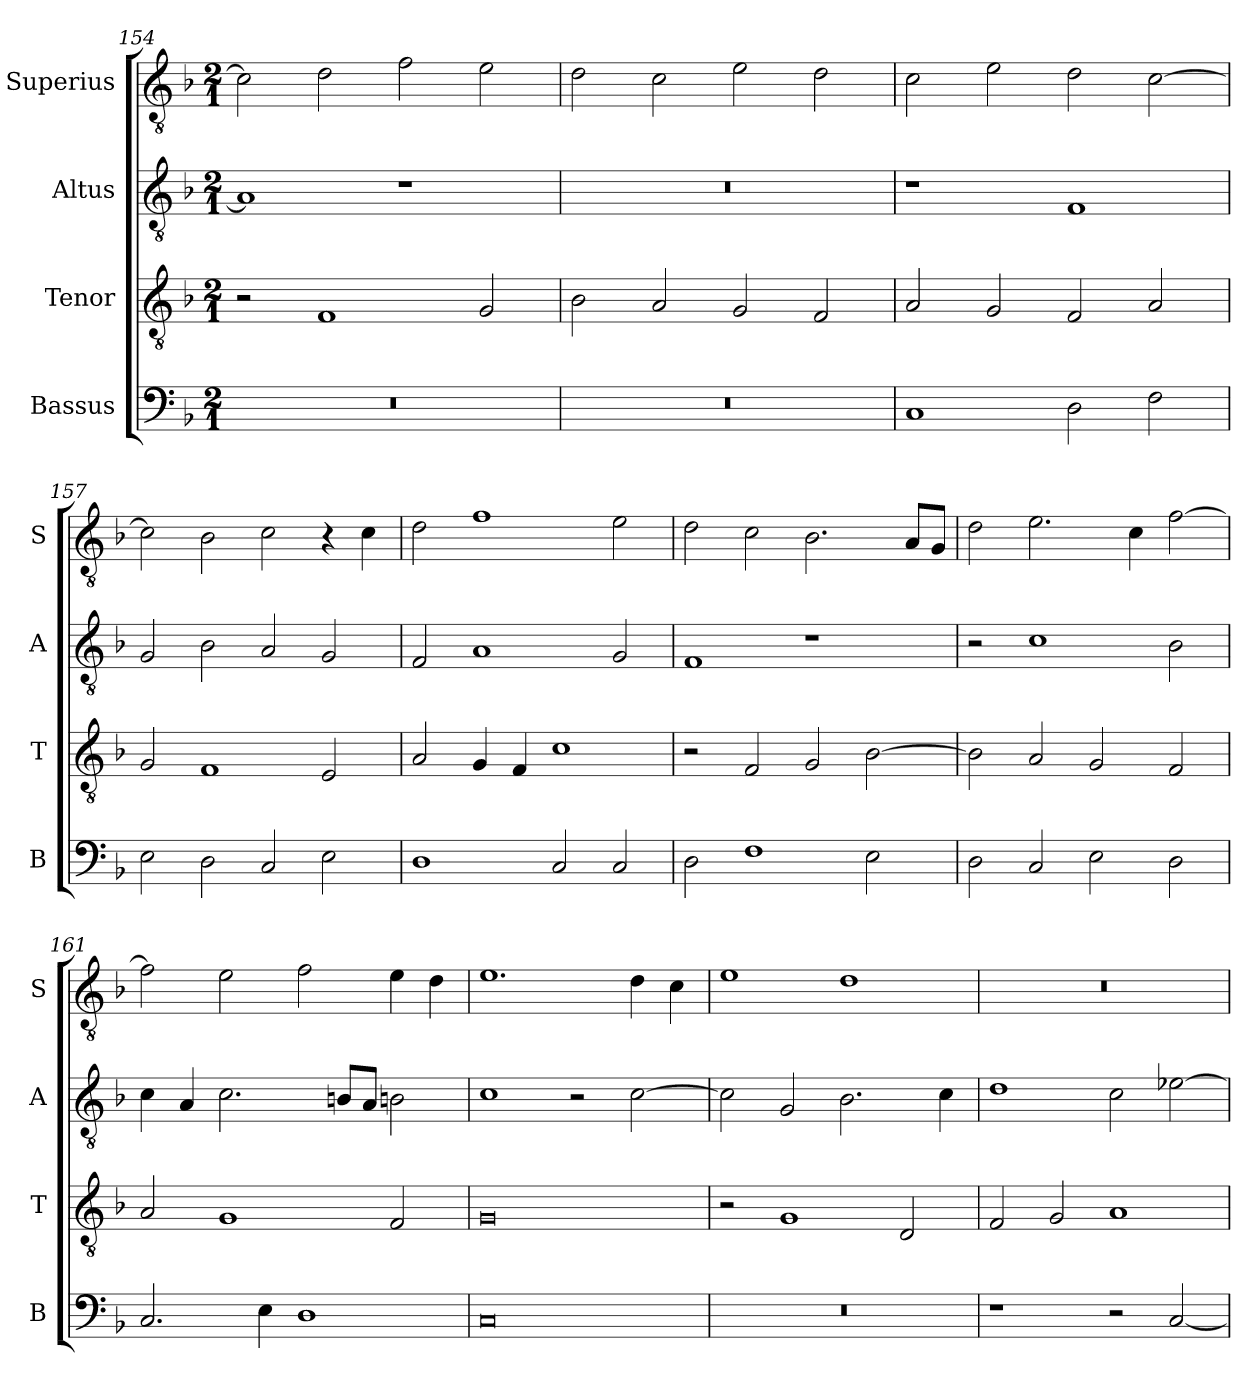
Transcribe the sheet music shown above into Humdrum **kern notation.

**kern	**kern	**kern	**kern
*part4	*part3	*part2	*part1
*staff4	*staff3	*staff2	*staff1
*I"Bassus	*I"Tenor	*I"Altus	*I"Superius
*I'B	*I'T	*I'A	*I'S
*clefF4	*clefGv2	*clefGv2	*clefGv2
*k[b-]	*k[b-]	*k[b-]	*k[b-]
*F:	*F:	*F:	*F:
*M2/1	*M2/1	*M2/1	*M2/1
=154	=154	=154	=154
0r	2r	1A]	2c]
.	1F	.	2d
.	.	1r	2f
.	2G	.	2e
=155	=155	=155	=155
0r	2B-	0r	2d
.	2A	.	2c
.	2G	.	2e
.	2F	.	2d
=156	=156	=156	=156
1C	2A	1r	2c
.	2G	.	2e
2D	2F	1F	2d
2F	2A	.	[2c
=157	=157	=157	=157
2E	2G	2G	2c]
2D	1F	2B-	2B-
2C	.	2A	2c
2E	2E	2G	4r
.	.	.	4c
=158	=158	=158	=158
1D	2A	2F	2d
.	4G	1A	1f
.	4F	.	.
2C	1c	.	.
2C	.	2G	2e
=159	=159	=159	=159
2D	2r	1F	2d
1F	2F	.	2c
.	2G	1r	2.B-
2E	[2B-	.	.
.	.	.	8AL
.	.	.	8GJ
=160	=160	=160	=160
2D	2B-]	2r	2d
2C	2A	1c	2.e
2E	2G	.	.
.	.	.	4c
2D	2F	2B-	[2f
=161	=161	=161	=161
2.C	2A	4c	2f]
.	.	4A	.
.	1G	2.c	2e
4E	.	.	.
1D	.	.	2f
.	.	8BnL	.
.	.	8AJ	.
.	2F	2Bn	4e
.	.	.	4d
=162	=162	=162	=162
0C	0G	1c	1.e
.	.	2r	.
.	.	[2c	4d
.	.	.	4c
=163	=163	=163	=163
0r	2r	2c]	1e
.	1G	2G	.
.	.	2.B-	1d
.	2D	.	.
.	.	4c	.
=164	=164	=164	=164
1r	2F	1d	0r
.	2G	.	.
2r	1A	2c	.
[2C	.	[2e-X	.
=	=	=	=
*-	*-	*-	*-
